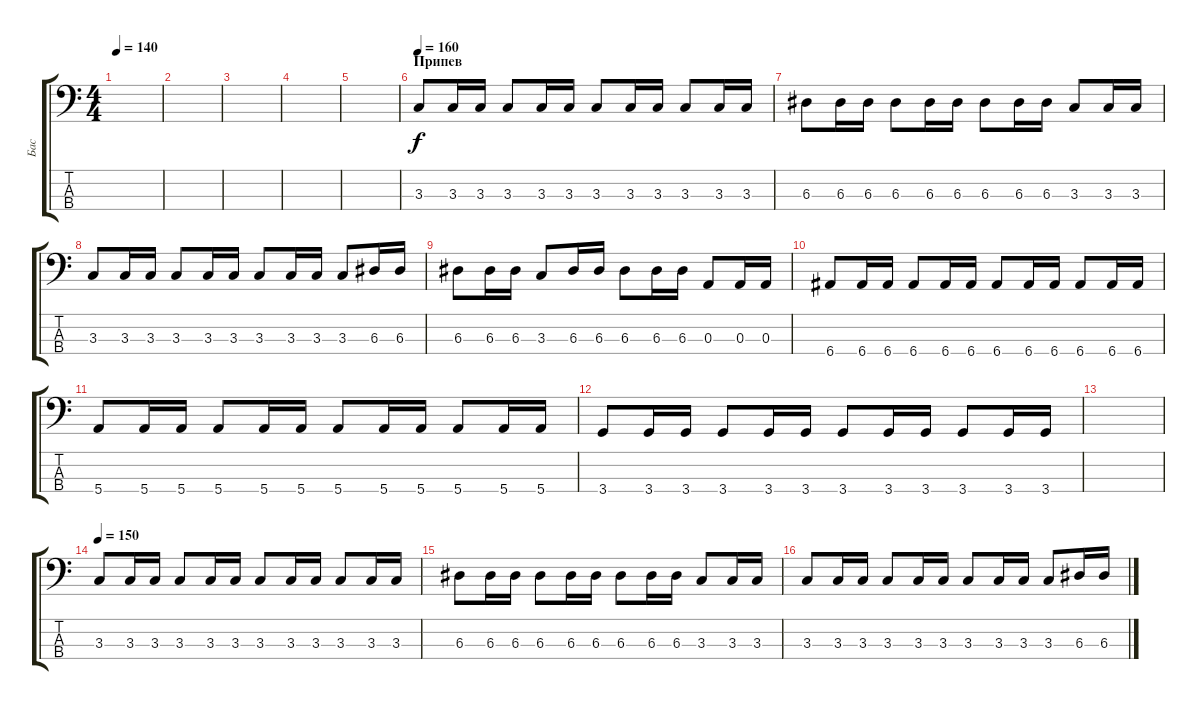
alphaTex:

\track ("Бас" "Бас") {instrument electricbassfinger}
\staff {score tabs}
\tuning (G2 D2 A1 E1) {hide}
\ts (4 4)
\tempo 140
\clef f4
\ks c
|
|
|
|
|
\section ("" "Припев")
\tempo 150
\tempo 160
3.3.8 3.3.16 3.3.16 3.3.8 3.3.16 3.3.16 3.3.8 3.3.16 3.3.16 3.3.8 3.3.16 3.3.16 |
6.3.8 6.3.16 6.3.16 6.3.8 6.3.16 6.3.16 6.3.8 6.3.16 6.3.16 3.3.8 3.3.16 3.3.16 |
3.3.8 3.3.16 3.3.16 3.3.8 3.3.16 3.3.16 3.3.8 3.3.16 3.3.16 3.3.8 6.3.16 6.3.16 |
6.3.8 6.3.16 6.3.16 3.3.8 6.3.16 6.3.16 6.3.8 6.3.16 6.3.16 0.3.8 0.3.16 0.3.16 |
6.4.8 6.4.16 6.4.16 6.4.8 6.4.16 6.4.16 6.4.8 6.4.16 6.4.16 6.4.8 6.4.16 6.4.16 |
5.4.8 5.4.16 5.4.16 5.4.8 5.4.16 5.4.16 5.4.8 5.4.16 5.4.16 5.4.8 5.4.16 5.4.16 |
3.4.8 3.4.16 3.4.16 3.4.8 3.4.16 3.4.16 3.4.8 3.4.16 3.4.16 3.4.8 3.4.16 3.4.16 |
|
\tempo 150
3.3.8 3.3.16 3.3.16 3.3.8 3.3.16 3.3.16 3.3.8 3.3.16 3.3.16 3.3.8 3.3.16 3.3.16 |
6.3.8 6.3.16 6.3.16 6.3.8 6.3.16 6.3.16 6.3.8 6.3.16 6.3.16 3.3.8 3.3.16 3.3.16 |
3.3.8 3.3.16 3.3.16 3.3.8 3.3.16 3.3.16 3.3.8 3.3.16 3.3.16 3.3.8 6.3.16 6.3.16
